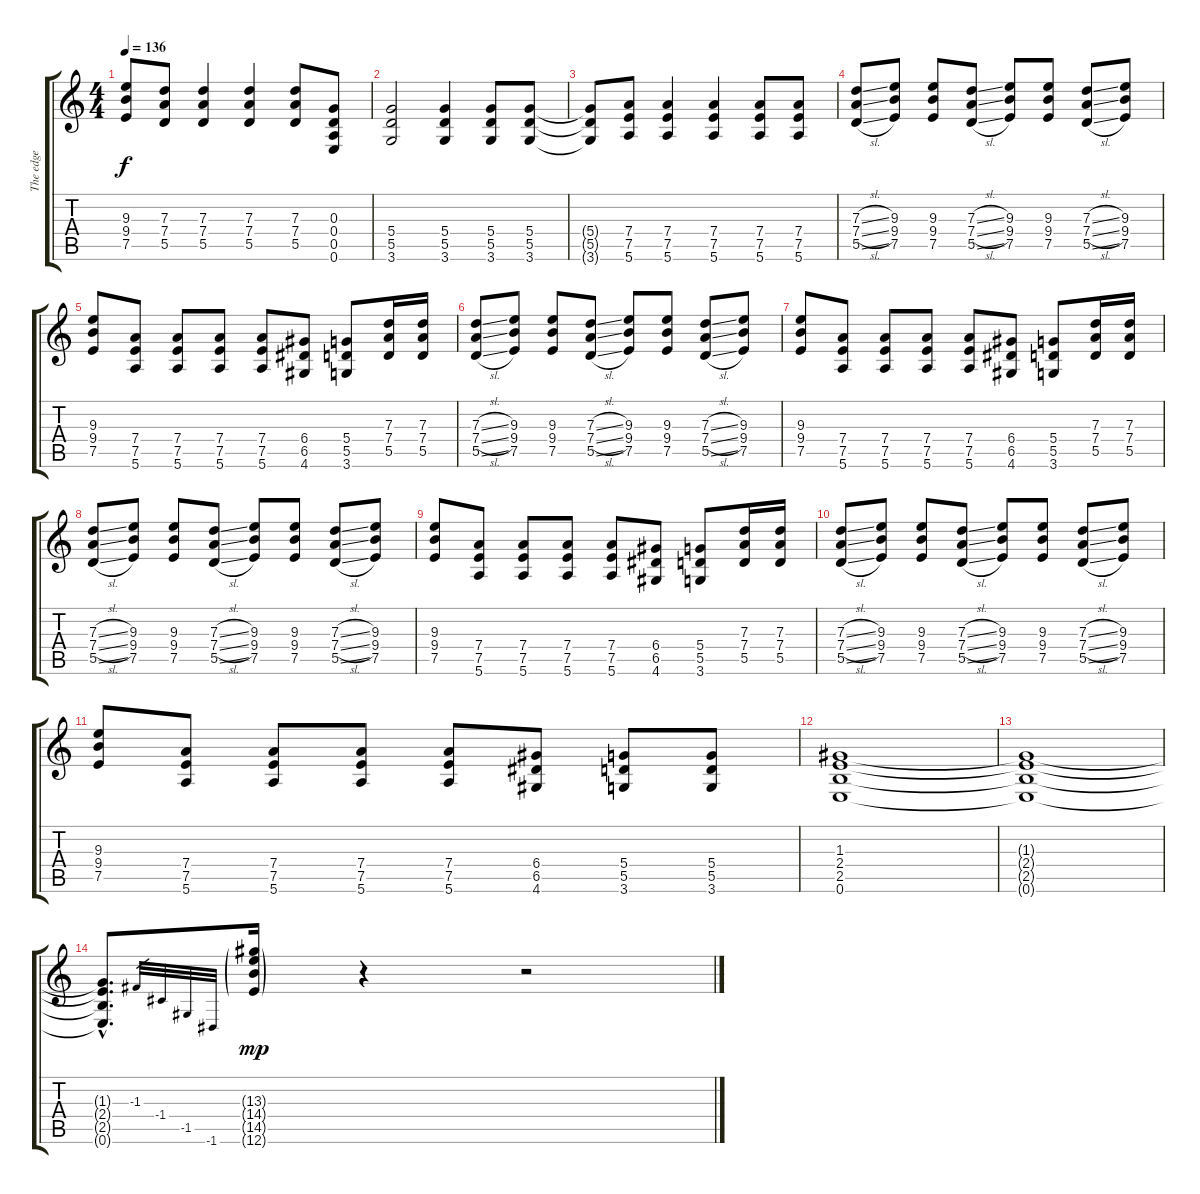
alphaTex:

\track ("The edge" "The edge") {instrument distortionguitar}
\staff {score tabs}
\tuning (E4 B3 G3 D3 A2 E2) {hide}
\ts (4 4)
\tempo 136
\clef g2
\ks c
(9.3{t} 9.4{t} 7.5{t}).8{dy f} (7.3 7.4 5.5).8 (7.3 7.4 5.5).4 (7.3 7.4 5.5).4 (7.3 7.4 5.5).8 (0.3 0.4 0.5 0.6).8 |
(5.4 5.5 3.6).2 (5.4 5.5 3.6).4 (5.4 5.5 3.6).8 (5.4 5.5 3.6).8 |
(5.4{t} 5.5{t} 3.6{t}).8 (7.4 7.5 5.6).8 (7.4 7.5 5.6).4 (7.4 7.5 5.6).4 (7.4 7.5 5.6).8 (7.4 7.5 5.6).8 |
(7.3{sl} 7.4{sl} 5.5{sl}).8 (9.3 9.4 7.5).8 (9.3 9.4 7.5).8 (7.3{sl} 7.4{sl} 5.5{sl}).8 (9.3 9.4 7.5).8 (9.3 9.4 7.5).8 (7.3{sl} 7.4{sl} 5.5{sl}).8 (9.3 9.4 7.5).8 |
(9.3 9.4 7.5).8 (7.4 7.5 5.6).8 (7.4 7.5 5.6).8 (7.4 7.5 5.6).8 (7.4 7.5 5.6).8 (6.4 6.5 4.6).8 (5.4 5.5 3.6).8 (7.3 7.4 5.5).16 (7.3 7.4 5.5).16 |
(7.3{sl} 7.4{sl} 5.5{sl}).8 (9.3 9.4 7.5).8 (9.3 9.4 7.5).8 (7.3{sl} 7.4{sl} 5.5{sl}).8 (9.3 9.4 7.5).8 (9.3 9.4 7.5).8 (7.3{sl} 7.4{sl} 5.5{sl}).8 (9.3 9.4 7.5).8 |
(9.3 9.4 7.5).8 (7.4 7.5 5.6).8 (7.4 7.5 5.6).8 (7.4 7.5 5.6).8 (7.4 7.5 5.6).8 (6.4 6.5 4.6).8 (5.4 5.5 3.6).8 (7.3 7.4 5.5).16 (7.3 7.4 5.5).16 |
(7.3{sl} 7.4{sl} 5.5{sl}).8 (9.3 9.4 7.5).8 (9.3 9.4 7.5).8 (7.3{sl} 7.4{sl} 5.5{sl}).8 (9.3 9.4 7.5).8 (9.3 9.4 7.5).8 (7.3{sl} 7.4{sl} 5.5{sl}).8 (9.3 9.4 7.5).8 |
(9.3 9.4 7.5).8 (7.4 7.5 5.6).8 (7.4 7.5 5.6).8 (7.4 7.5 5.6).8 (7.4 7.5 5.6).8 (6.4 6.5 4.6).8 (5.4 5.5 3.6).8 (7.3 7.4 5.5).16 (7.3 7.4 5.5).16 |
(7.3{sl} 7.4{sl} 5.5{sl}).8 (9.3 9.4 7.5).8 (9.3 9.4 7.5).8 (7.3{sl} 7.4{sl} 5.5{sl}).8 (9.3 9.4 7.5).8 (9.3 9.4 7.5).8 (7.3{sl} 7.4{sl} 5.5{sl}).8 (9.3 9.4 7.5).8 |
(9.3 9.4 7.5).8 (7.4 7.5 5.6).8 (7.4 7.5 5.6).8 (7.4 7.5 5.6).8 (7.4 7.5 5.6).8 (6.4 6.5 4.6).8 (5.4 5.5 3.6).8 (5.4 5.5 3.6).8 |
(1.3 2.4 2.5 0.6).1 |
(1.3{t} 2.4{t} 2.5{t} 0.6{t}).1 |
(1.3{hac t} 2.4{hac t} 2.5{hac t} 0.6{hac t}).8{d} -1.3.32{gr} -1.4.32{gr} -1.5.32{gr} -1.6.32{gr} (13.3{g} 14.4{g} 14.5{g} 12.6{g}).16{dy mp} r.4 r.2
